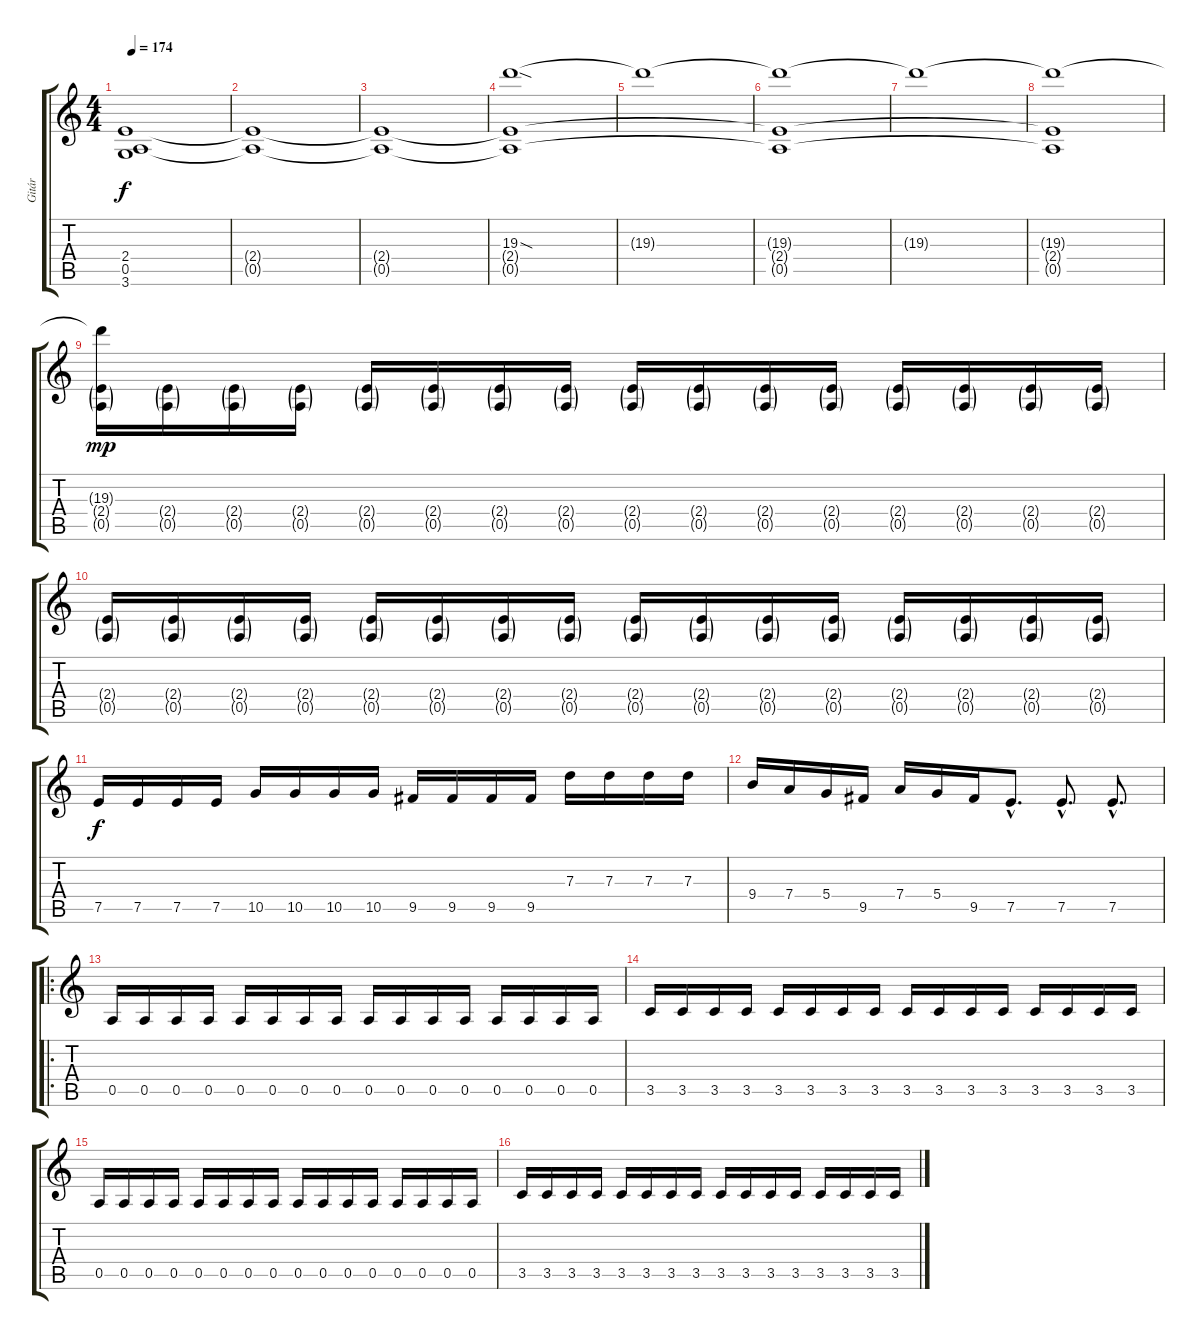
\track ("Gitár" "Gitár") {instrument distortionguitar}
\staff {score tabs}
\tuning (E4 B3 G3 D3 A2 E2) {hide}
\ts (4 4)
\tempo 174
\clef g2
\ks c
(2.4{t} 0.5{t} 3.6{t}).1{dy f} |
(2.4{t} 0.5{t}).1 |
(2.4{t} 0.5{t}).1 |
(19.3{sod} 2.4{t} 0.5{t}).1 |
19.3{t}.1 |
(19.3{t} 2.4{t} 0.5{t}).1 |
19.3{t}.1 |
(19.3{t} 2.4{t} 0.5{t}).1 |
(19.3{t} 2.4{g} 0.5{g}).16{dy mp} (2.4{g} 0.5{g}).16 (2.4{g} 0.5{g}).16 (2.4{g} 0.5{g}).16 (2.4{g} 0.5{g}).16 (2.4{g} 0.5{g}).16 (2.4{g} 0.5{g}).16 (2.4{g} 0.5{g}).16 (2.4{g} 0.5{g}).16 (2.4{g} 0.5{g}).16 (2.4{g} 0.5{g}).16 (2.4{g} 0.5{g}).16 (2.4{g} 0.5{g}).16 (2.4{g} 0.5{g}).16 (2.4{g} 0.5{g}).16 (2.4{g} 0.5{g}).16 |
(2.4{g} 0.5{g}).16 (2.4{g} 0.5{g}).16 (2.4{g} 0.5{g}).16 (2.4{g} 0.5{g}).16 (2.4{g} 0.5{g}).16 (2.4{g} 0.5{g}).16 (2.4{g} 0.5{g}).16 (2.4{g} 0.5{g}).16 (2.4{g} 0.5{g}).16 (2.4{g} 0.5{g}).16 (2.4{g} 0.5{g}).16 (2.4{g} 0.5{g}).16 (2.4{g} 0.5{g}).16 (2.4{g} 0.5{g}).16 (2.4{g} 0.5{g}).16 (2.4{g} 0.5{g}).16 |
7.5.16{dy f} 7.5.16 7.5.16 7.5.16 10.5.16 10.5.16 10.5.16 10.5.16 9.5.16 9.5.16 9.5.16 9.5.16 7.3.16 7.3.16 7.3.16 7.3.16 |
9.4.16 7.4.16 5.4.16 9.5.16 7.4.16 5.4.16 9.5.16 7.5{hac}.8{d} 7.5{hac}.8{d} 7.5{hac}.8{d} |
\ro
0.5.16 0.5.16 0.5.16 0.5.16 0.5.16 0.5.16 0.5.16 0.5.16 0.5.16 0.5.16 0.5.16 0.5.16 0.5.16 0.5.16 0.5.16 0.5.16 |
3.5.16 3.5.16 3.5.16 3.5.16 3.5.16 3.5.16 3.5.16 3.5.16 3.5.16 3.5.16 3.5.16 3.5.16 3.5.16 3.5.16 3.5.16 3.5.16 |
0.5.16 0.5.16 0.5.16 0.5.16 0.5.16 0.5.16 0.5.16 0.5.16 0.5.16 0.5.16 0.5.16 0.5.16 0.5.16 0.5.16 0.5.16 0.5.16 |
3.5.16 3.5.16 3.5.16 3.5.16 3.5.16 3.5.16 3.5.16 3.5.16 3.5.16 3.5.16 3.5.16 3.5.16 3.5.16 3.5.16 3.5.16 3.5.16
